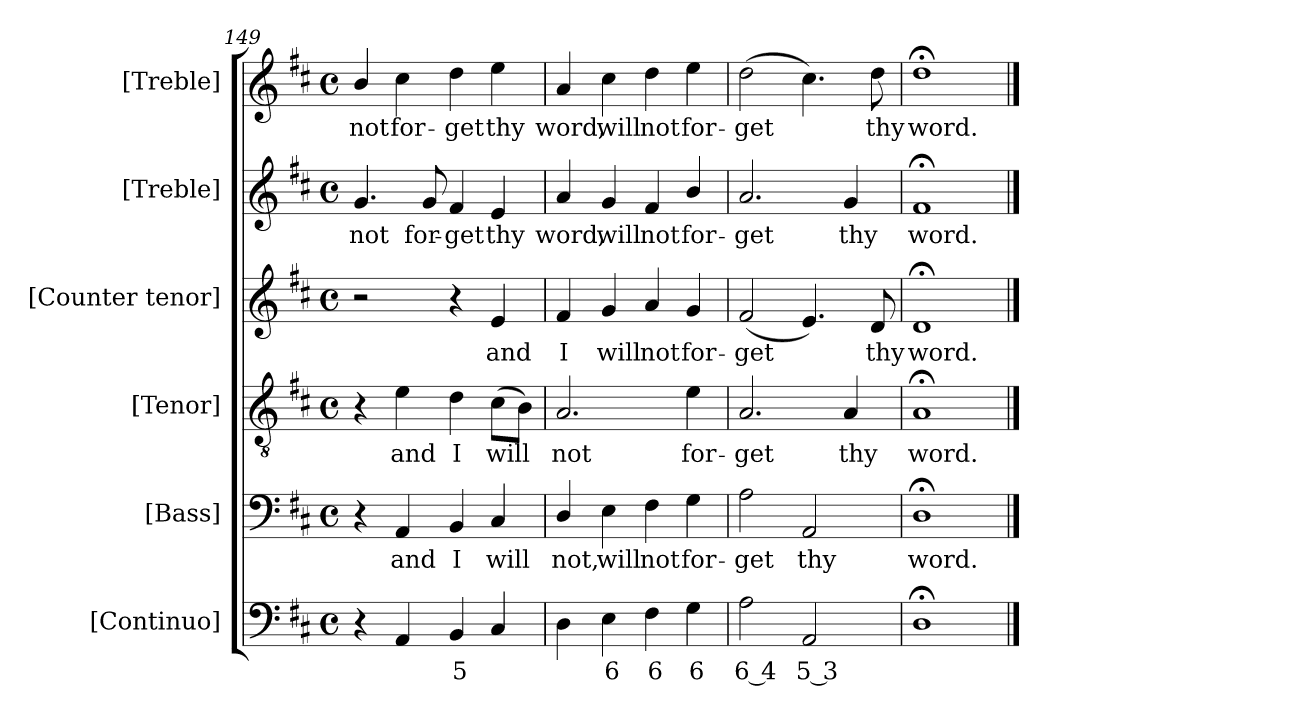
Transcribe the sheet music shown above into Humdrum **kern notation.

**kern	**text	**kern	**text	**kern	**text	**kern	**text	**kern	**text	**kern	**text
*part6	*part6	*part5	*part5	*part4	*part4	*part3	*part3	*part2	*part2	*part1	*part1
*staff6	*staff6	*staff5	*staff5	*staff4	*staff4	*staff3	*staff3	*staff2	*staff2	*staff1	*staff1
*I"[Continuo]	*	*I"[Bass]	*	*I"[Tenor]	*	*I"[Counter tenor]	*	*I"[Treble]	*	*I"[Treble]	*
*I'Cont.	*	*I'B.	*	*I'T.	*	*	*	*	*	*	*
*clefF4	*	*clefF4	*	*clefGv2	*	*clefG2	*	*clefG2	*	*clefG2	*
*	*	*	*	*ITrd7c12	*	*	*	*	*	*	*
*k[f#c#]	*	*k[f#c#]	*	*k[f#c#]	*	*k[f#c#]	*	*k[f#c#]	*	*k[f#c#]	*
*D:	*	*D:	*	*D:	*	*D:	*	*D:	*	*D:	*
*M4/4	*	*M4/4	*	*M4/4	*	*M4/4	*	*M4/4	*	*M4/4	*
*met(c)	*	*met(c)	*	*met(c)	*	*met(c)	*	*met(c)	*	*met(c)	*
=149	=149	=149	=149	=149	=149	=149	=149	=149	=149	=149	=149
!	!	!	!	!	!	!	!	!	!LO:LY:b:color=#000000	!	!
!	!	!	!	!	!	!	!	!	!	!	!LO:LY:b:color=#000000
4r	.	4r	.	4r	.	2r	.	4.gi/	not	4bi/	not
!	!	!	!LO:LY:b:color=#000000	!	!	!	!	!	!	!	!
!	!	!	!	!	!LO:LY:b:color=#000000	!	!	!	!	!	!
!	!	!	!	!	!	!	!	!	!	!	!LO:LY:b:color=#000000
4AAi/	.	4AAi/	and	4Ei\	and	.	.	.	.	4cc#i\	for-
!	!	!	!	!	!	!	!	!	!LO:LY:b:color=#000000	!	!
.	.	.	.	.	.	.	.	8gi/	for-	.	.
!	!LO:LY:b:color=#000000	!	!	!	!	!	!	!	!	!	!
!	!	!	!LO:LY:b:color=#000000	!	!	!	!	!	!	!	!
!	!	!	!	!	!LO:LY:b:color=#000000	!	!	!	!	!	!
!	!	!	!	!	!	!	!	!	!LO:LY:b:color=#000000	!	!
!	!	!	!	!	!	!	!	!	!	!	!LO:LY:b:color=#000000
4BBi/	5	4BBi/	I	4Di\	I	4r	.	4f#i/	-get	4ddi\	-get
!	!	!	!LO:LY:b:color=#000000	!	!	!	!	!	!	!	!
!	!	!	!	!	!LO:LY:b:color=#000000	!	!	!	!	!	!
!	!	!	!	!	!	!	!LO:LY:b:color=#000000	!	!	!	!
!	!	!	!	!	!	!	!	!	!LO:LY:b:color=#000000	!	!
!	!	!	!	!	!	!	!	!	!	!	!LO:LY:b:color=#000000
4C#i/	.	4C#i/	will	(8C#i\L	will	4ei/	and	4ei/	thy	4eei\	thy
.	.	.	.	8BBi\J)	.	.	.	.	.	.	.
=150	=150	=150	=150	=150	=150	=150	=150	=150	=150	=150	=150
!	!	!	!LO:LY:b:color=#000000	!	!	!	!	!	!	!	!
!	!	!	!	!	!LO:LY:b:color=#000000	!	!	!	!	!	!
!	!	!	!	!	!	!	!LO:LY:b:color=#000000	!	!	!	!
!	!	!	!	!	!	!	!	!	!LO:LY:b:color=#000000	!	!
!	!	!	!	!	!	!	!	!	!	!	!LO:LY:b:color=#000000
4Di\	.	4Di/	not,	2.AAi/	not	4f#i/	I	4ai/	word,	4ai/	word,
!	!LO:LY:b:color=#000000	!	!	!	!	!	!	!	!	!	!
!	!	!	!LO:LY:b:color=#000000	!	!	!	!	!	!	!	!
!	!	!	!	!	!	!	!LO:LY:b:color=#000000	!	!	!	!
!	!	!	!	!	!	!	!	!	!LO:LY:b:color=#000000	!	!
!	!	!	!	!	!	!	!	!	!	!	!LO:LY:b:color=#000000
4Ei\	6	4Ei\	will	.	.	4gi/	will	4gi/	will	4cc#i\	will
!	!LO:LY:b:color=#000000	!	!	!	!	!	!	!	!	!	!
!	!	!	!LO:LY:b:color=#000000	!	!	!	!	!	!	!	!
!	!	!	!	!	!	!	!LO:LY:b:color=#000000	!	!	!	!
!	!	!	!	!	!	!	!	!	!LO:LY:b:color=#000000	!	!
!	!	!	!	!	!	!	!	!	!	!	!LO:LY:b:color=#000000
4F#i\	6	4F#i\	not	.	.	4ai/	not	4f#i/	not	4ddi\	not
!	!LO:LY:b:color=#000000	!	!	!	!	!	!	!	!	!	!
!	!	!	!LO:LY:b:color=#000000	!	!	!	!	!	!	!	!
!	!	!	!	!	!LO:LY:b:color=#000000	!	!	!	!	!	!
!	!	!	!	!	!	!	!LO:LY:b:color=#000000	!	!	!	!
!	!	!	!	!	!	!	!	!	!LO:LY:b:color=#000000	!	!
!	!	!	!	!	!	!	!	!	!	!	!LO:LY:b:color=#000000
4Gi\	6	4Gi\	for-	4Ei\	for-	4gi/	for-	4bi/	for-	4eei\	for-
=151	=151	=151	=151	=151	=151	=151	=151	=151	=151	=151	=151
!	!LO:LY:b:color=#000000	!	!	!	!	!	!	!	!	!	!
!	!	!	!LO:LY:b:color=#000000	!	!	!	!	!	!	!	!
!	!	!	!	!	!LO:LY:b:color=#000000	!	!	!	!	!	!
!	!	!	!	!	!	!	!LO:LY:b:color=#000000	!	!	!	!
!	!	!	!	!	!	!	!	!	!LO:LY:b:color=#000000	!	!
!	!	!	!	!	!	!	!	!	!	!	!LO:LY:b:color=#000000
2Ai\	6 4	2Ai\	-get	2.AAi/	-get	(2f#i/	-get	2.ai/	-get	(2ddi\	-get
!	!LO:LY:b:color=#000000	!	!	!	!	!	!	!	!	!	!
!	!	!	!LO:LY:b:color=#000000	!	!	!	!	!	!	!	!
2AAi/	5 3	2AAi/	thy	.	.	4.ei/)	.	.	.	4.cc#i\)	.
!	!	!	!	!	!LO:LY:b:color=#000000	!	!	!	!	!	!
!	!	!	!	!	!	!	!	!	!LO:LY:b:color=#000000	!	!
.	.	.	.	4AAi/	thy	.	.	4gi/	thy	.	.
!	!	!	!	!	!	!	!LO:LY:b:color=#000000	!	!	!	!
!	!	!	!	!	!	!	!	!	!	!	!LO:LY:b:color=#000000
.	.	.	.	.	.	8di/	thy	.	.	8ddi\	thy
=152	=152	=152	=152	=152	=152	=152	=152	=152	=152	=152	=152
!	!	!	!LO:LY:b:color=#000000	!	!	!	!	!	!	!	!
!	!	!	!	!	!LO:LY:b:color=#000000	!	!	!	!	!	!
!	!	!	!	!	!	!	!LO:LY:b:color=#000000	!	!	!	!
!	!	!	!	!	!	!	!	!	!LO:LY:b:color=#000000	!	!
!	!	!	!	!	!	!	!	!	!	!	!LO:LY:b:color=#000000
1D;i	.	1D;i	word.	1AA;i	word.	1d;i	word.	1f#;i	word.	1dd;i	word.
==	==	==	==	==	==	==	==	==	==	==	==
*-	*-	*-	*-	*-	*-	*-	*-	*-	*-	*-	*-
